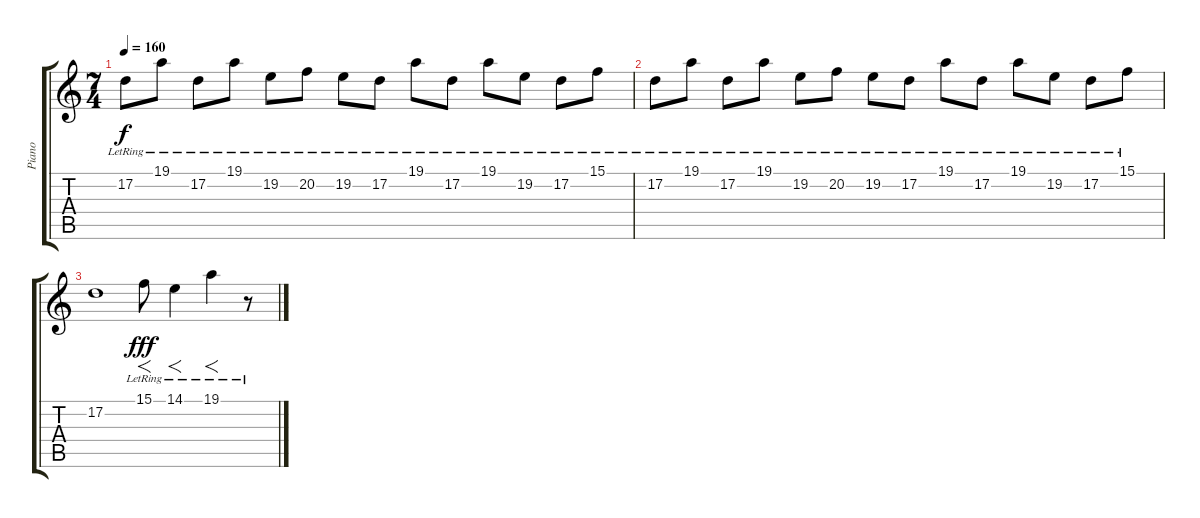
\track ("Piano" "Piano") {instrument acousticgrandpiano}
\staff {score tabs}
\tuning (D4 A3 F3 C3 G2 D2) {hide}
\ts (7 4)
\tempo 160
\clef g2
\ks c
17.2{lr}.8{dy f} 19.1{lr}.8 17.2{lr}.8 19.1{lr}.8 19.2{lr}.8 20.2{lr}.8 19.2{lr}.8 17.2{lr}.8 19.1{lr}.8 17.2{lr}.8 19.1{lr}.8 19.2{lr}.8 17.2{lr}.8 15.1{lr}.8 |
17.2{lr}.8 19.1{lr}.8 17.2{lr}.8 19.1{lr}.8 19.2{lr}.8 20.2{lr}.8 19.2{lr}.8 17.2{lr}.8 19.1{lr}.8 17.2{lr}.8 19.1{lr}.8 19.2{lr}.8 17.2{lr}.8 15.1{lr}.8 |
17.2.1 15.1{lr}.8{f dy fff} 14.1{lr}.4{f} 19.1{lr}.4{f} r.8
